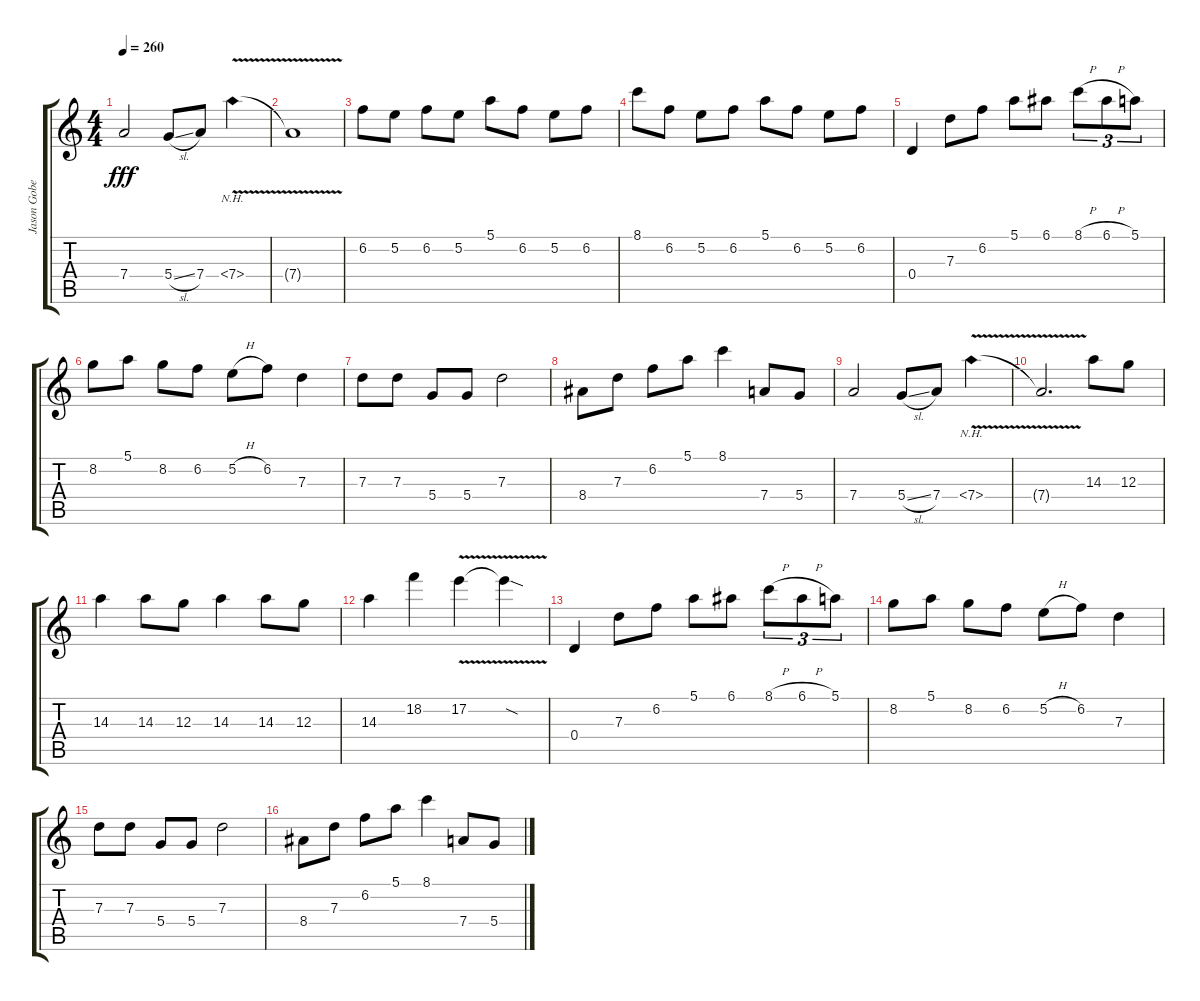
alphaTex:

\track ("Jason Gobel" "Jason Gobe") {instrument distortionguitar}
\staff {score tabs}
\tuning (E4 B3 G3 D3 A2 E2) {hide}
\ts (4 4)
\tempo 260
\clef g2
\ks c
7.4.2{dy fff volume 1} 5.4{sl}.8 7.4.8 7.4{nh v}.4 |
7.4{t}.1 |
6.2.8 5.2.8 6.2.8 5.2.8 5.1.8 6.2.8 5.2.8 6.2.8 |
8.1.8 6.2.8 5.2.8 6.2.8 5.1.8 6.2.8 5.2.8 6.2.8 |
0.4.4{volume 0} 7.3.8 6.2.8 5.1.8 6.1.8 8.1{h}.8{tu (3 2)} 6.1{h}.8{tu (3 2)} 5.1.8{tu (3 2)} |
8.2.8 5.1.8 8.2.8 6.2.8 5.2{h}.8 6.2.8 7.3.4 |
7.3.8 7.3.8 5.4.8 5.4.8 7.3.2 |
8.4.8 7.3.8 6.2.8 5.1.8 8.1.4 7.4.8 5.4.8 |
7.4.2 5.4{sl}.8 7.4.8 7.4{nh v}.4 |
7.4{t}.2{d} 14.3.8 12.3.8 |
14.3.4 14.3.8 12.3.8 14.3.4 14.3.8 12.3.8 |
14.3.4 18.2.4 17.2{v}.4 17.2{sod t}.4 |
0.4.4 7.3.8 6.2.8 5.1.8 6.1.8 8.1{h}.8{tu (3 2)} 6.1{h}.8{tu (3 2)} 5.1.8{tu (3 2)} |
8.2.8 5.1.8 8.2.8 6.2.8 5.2{h}.8 6.2.8 7.3.4 |
7.3.8 7.3.8 5.4.8 5.4.8 7.3.2 |
8.4.8 7.3.8 6.2.8 5.1.8 8.1.4 7.4.8 5.4.8
